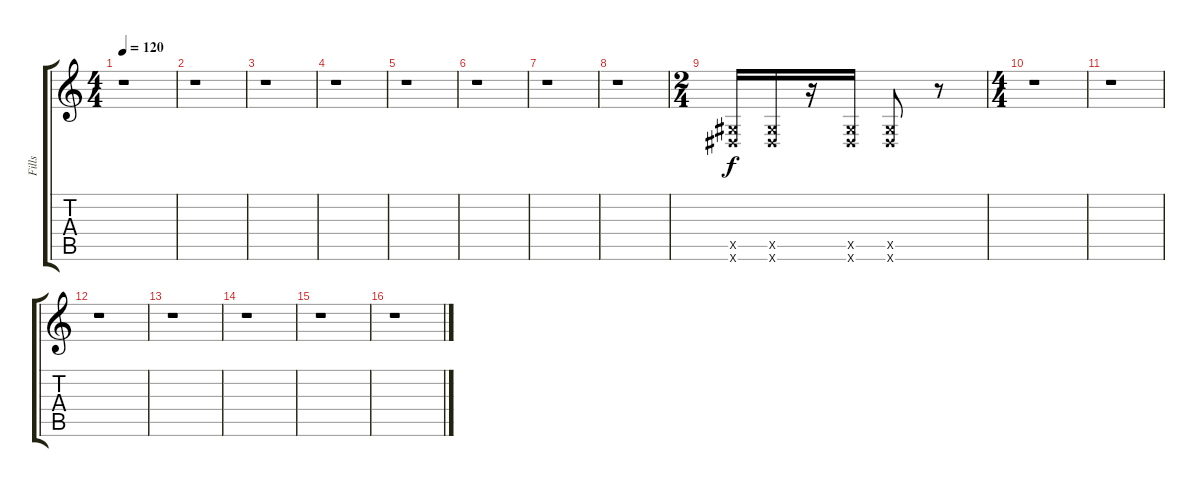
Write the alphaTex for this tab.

\track ("Fills" "Fills") {instrument distortionguitar}
\staff {score tabs}
\tuning (E4 B3 G3 D3 A2 E2) {hide}
\ts (4 4)
\tempo 120
\clef g2
\ks c
r.1{dy f} |
r.1 |
r.1 |
r.1 |
r.1 |
r.1 |
r.1 |
r.1 |
\ts (2 4)
(-1.5{x} -1.6{x}).16 (-1.5{x} -1.6{x}).16 r.16 (-1.5{x} -1.6{x}).16 (-1.5{x} -1.6{x}).8 r.8 |
\ts (4 4)
r.1 |
r.1 |
r.1 |
r.1 |
r.1 |
r.1 |
r.1
